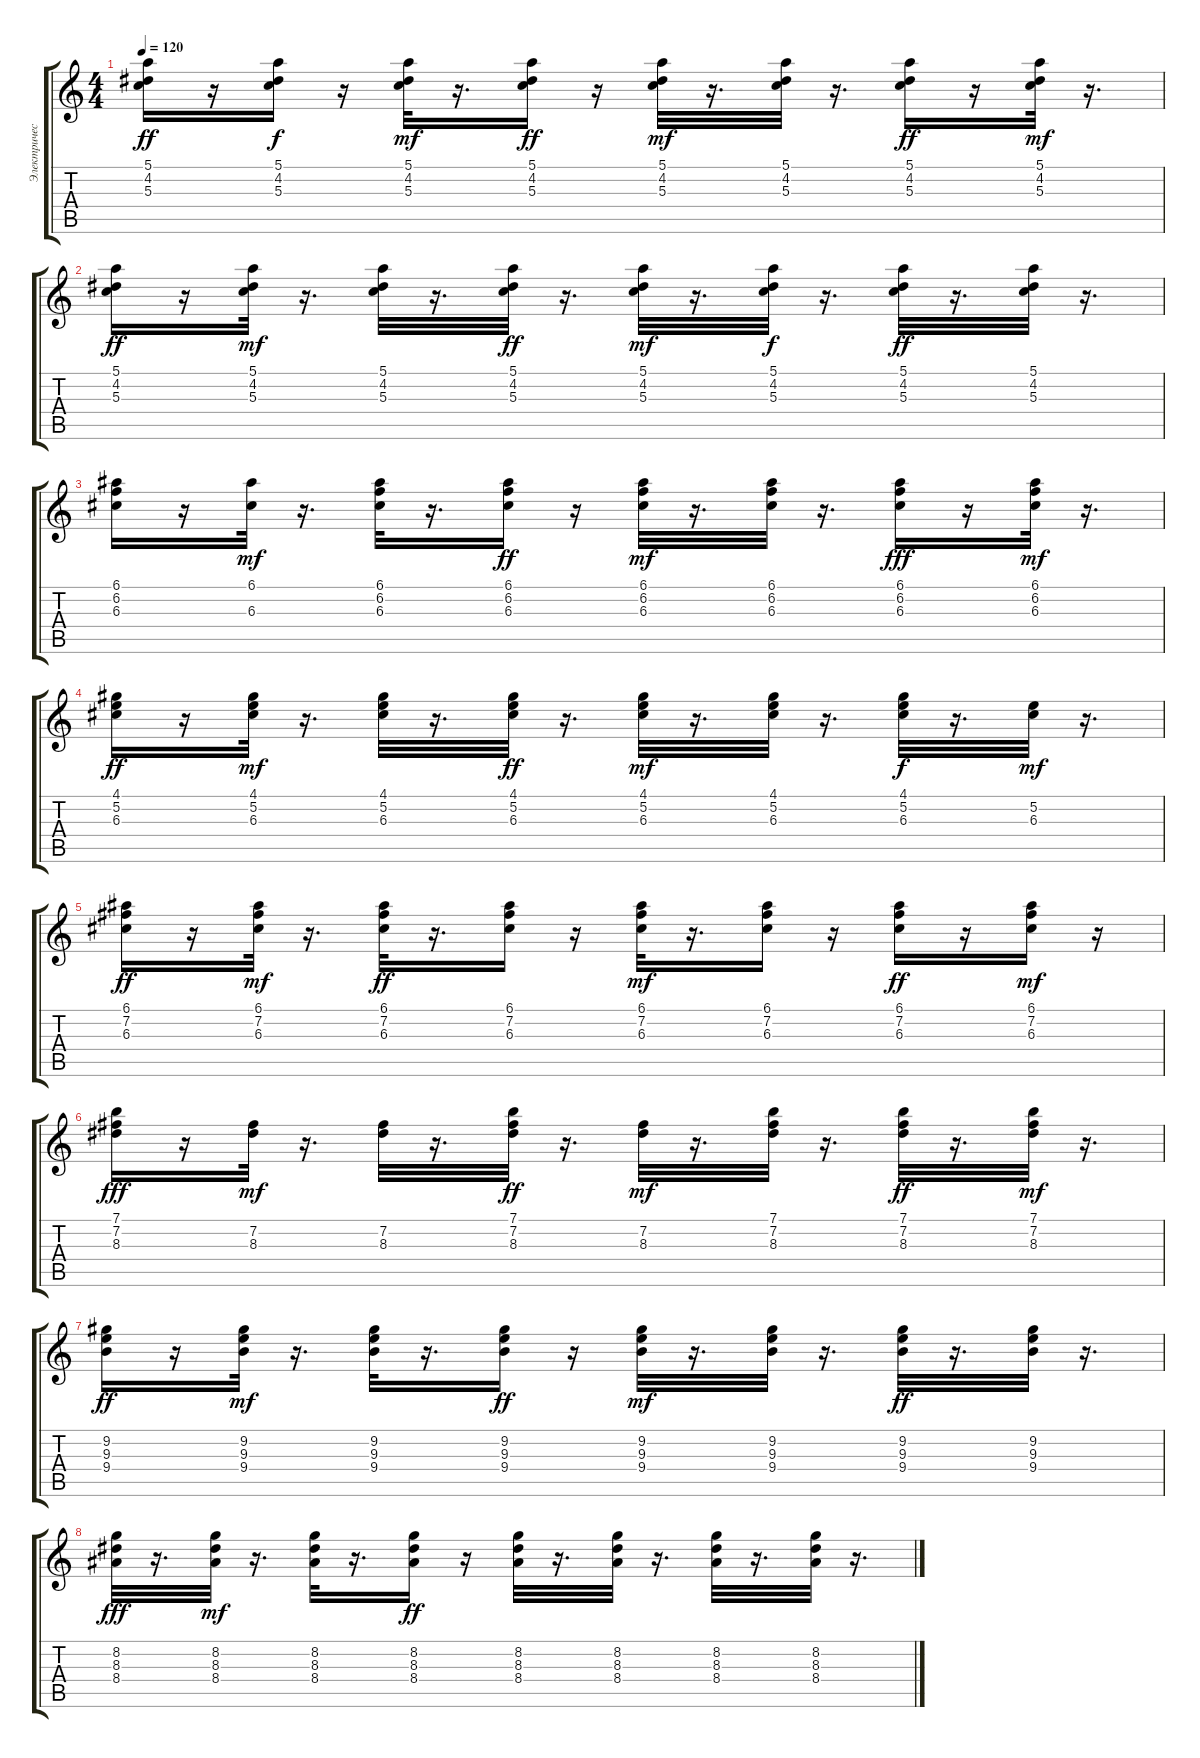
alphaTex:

\track ("Электрическая Гитара (д" "Электричес") {instrument electricguitarjazz}
\staff {score tabs}
\tuning (E4 B3 G3 D3 A2 E2) {hide}
\ts (4 4)
\tempo 120
\clef g2
\ks c
(5.1 4.2 5.3).16{dy ff} r.16 (5.1 4.2 5.3).16{dy f} r.16 (5.1 4.2 5.3).32{dy mf} r.16{d} (5.1 4.2 5.3).16{dy ff} r.16 (5.1 4.2 5.3).32{dy mf} r.16{d} (5.1 4.2 5.3).32 r.16{d} (5.1 4.2 5.3).16{dy ff} r.16 (5.1 4.2 5.3).32{dy mf} r.16{d} |
(5.1 4.2 5.3).16{dy ff} r.16 (5.1 4.2 5.3).32{dy mf} r.16{d} (5.1 4.2 5.3).32 r.16{d} (5.1 4.2 5.3).32{dy ff} r.16{d} (5.1 4.2 5.3).32{dy mf} r.16{d} (5.1 4.2 5.3).32{dy f} r.16{d} (5.1 4.2 5.3).32{dy ff} r.16{d} (5.1 4.2 5.3).32 r.16{d} |
(6.1 6.2 6.3).16 r.16 (6.1 6.3).32{dy mf} r.16{d} (6.1 6.2 6.3).32 r.16{d} (6.1 6.2 6.3).16{dy ff} r.16 (6.1 6.2 6.3).32{dy mf} r.16{d} (6.1 6.2 6.3).32 r.16{d} (6.1 6.2 6.3).16{dy fff} r.16 (6.1 6.2 6.3).32{dy mf} r.16{d} |
(4.1 5.2 6.3).16{dy ff} r.16 (4.1 5.2 6.3).32{dy mf} r.16{d} (4.1 5.2 6.3).32 r.16{d} (4.1 5.2 6.3).32{dy ff} r.16{d} (4.1 5.2 6.3).32{dy mf} r.16{d} (4.1 5.2 6.3).32 r.16{d} (4.1 5.2 6.3).32{dy f} r.16{d} (5.2 6.3).32{dy mf} r.16{d} |
(6.1 7.2 6.3).16{dy ff} r.16 (6.1 7.2 6.3).32{dy mf} r.16{d} (6.1 7.2 6.3).32{dy ff} r.16{d} (6.1 7.2 6.3).16 r.16 (6.1 7.2 6.3).32{dy mf} r.16{d} (6.1 7.2 6.3).16 r.16 (6.1 7.2 6.3).16{dy ff} r.16 (6.1 7.2 6.3).16{dy mf} r.16 |
(7.1 7.2 8.3).16{dy fff} r.16 (7.2 8.3).32{dy mf} r.16{d} (7.2 8.3).32 r.16{d} (7.1 7.2 8.3).32{dy ff} r.16{d} (7.2 8.3).32{dy mf} r.16{d} (7.1 7.2 8.3).32 r.16{d} (7.1 7.2 8.3).32{dy ff} r.16{d} (7.1 7.2 8.3).32{dy mf} r.16{d} |
(9.2 9.3 9.4).16{dy ff} r.16 (9.2 9.3 9.4).32{dy mf} r.16{d} (9.2 9.3 9.4).32 r.16{d} (9.2 9.3 9.4).16{dy ff} r.16 (9.2 9.3 9.4).32{dy mf} r.16{d} (9.2 9.3 9.4).32 r.16{d} (9.2 9.3 9.4).32{dy ff} r.16{d} (9.2 9.3 9.4).32 r.16{d} |
(8.2 8.3 8.4).32{dy fff} r.16{d} (8.2 8.3 8.4).32{dy mf} r.16{d} (8.2 8.3 8.4).32 r.16{d} (8.2 8.3 8.4).16{dy ff} r.16 (8.2 8.3 8.4).32 r.16{d} (8.2 8.3 8.4).32 r.16{d} (8.2 8.3 8.4).32 r.16{d} (8.2 8.3 8.4).32 r.16{d}
